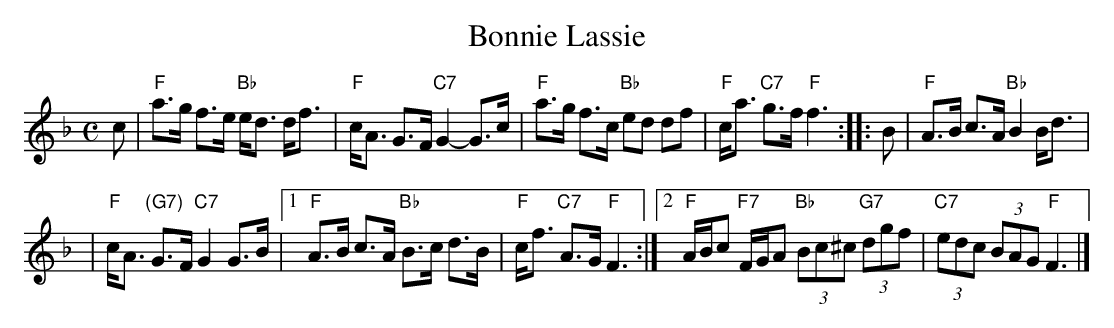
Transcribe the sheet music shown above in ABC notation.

X:1
T: Bonnie Lassie
M: C
L: 1/8
K: F
c \
| "F"a>g f>e "Bb"e<d d<f | "F"c<A G>F "C7"G2- G>c \
|  "F"a>g f>c "Bb"ed df | "F"c<a "C7"g>f "F"f3 :: B | "F"A>B c>A "Bb"B2 B<d |
| "F"c<A "(G7)"G>F "C7"G2 G>B \
|1 "F"A>B c>A "Bb"B>c d>B | "F"c<f "C7"A>G "F"F3 \
:|2"F"A/B/c "F7"F/G/A "Bb"(3Bc^c "G7"(3dgf | "C7"(3edc (3BAG "F"F3 |]
